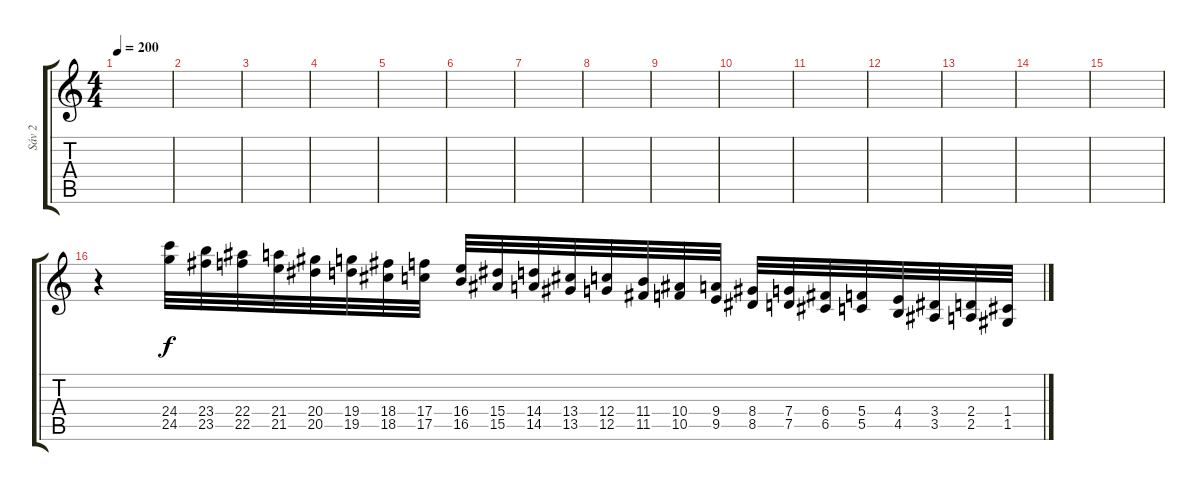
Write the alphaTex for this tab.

\track ("Sáv 2" "Sáv 2") {instrument electricguitarclean}
\staff {score tabs}
\tuning (D4 A3 F3 C3 G2 D2) {hide}
\ts (4 4)
\tempo 200
\clef g2
\ks c
|
|
|
|
|
|
|
|
|
|
|
|
|
|
|
r.4 (24.4 24.5).32 (23.4 23.5).32 (22.4 22.5).32 (21.4 21.5).32 (20.4 20.5).32 (19.4 19.5).32 (18.4 18.5).32 (17.4 17.5).32 (16.4 16.5).32 (15.4 15.5).32 (14.4 14.5).32 (13.4 13.5).32 (12.4 12.5).32 (11.4 11.5).32 (10.4 10.5).32 (9.4 9.5).32 (8.4 8.5).32 (7.4 7.5).32 (6.4 6.5).32 (5.4 5.5).32 (4.4 4.5).32 (3.4 3.5).32 (2.4 2.5).32 (1.4 1.5).32
